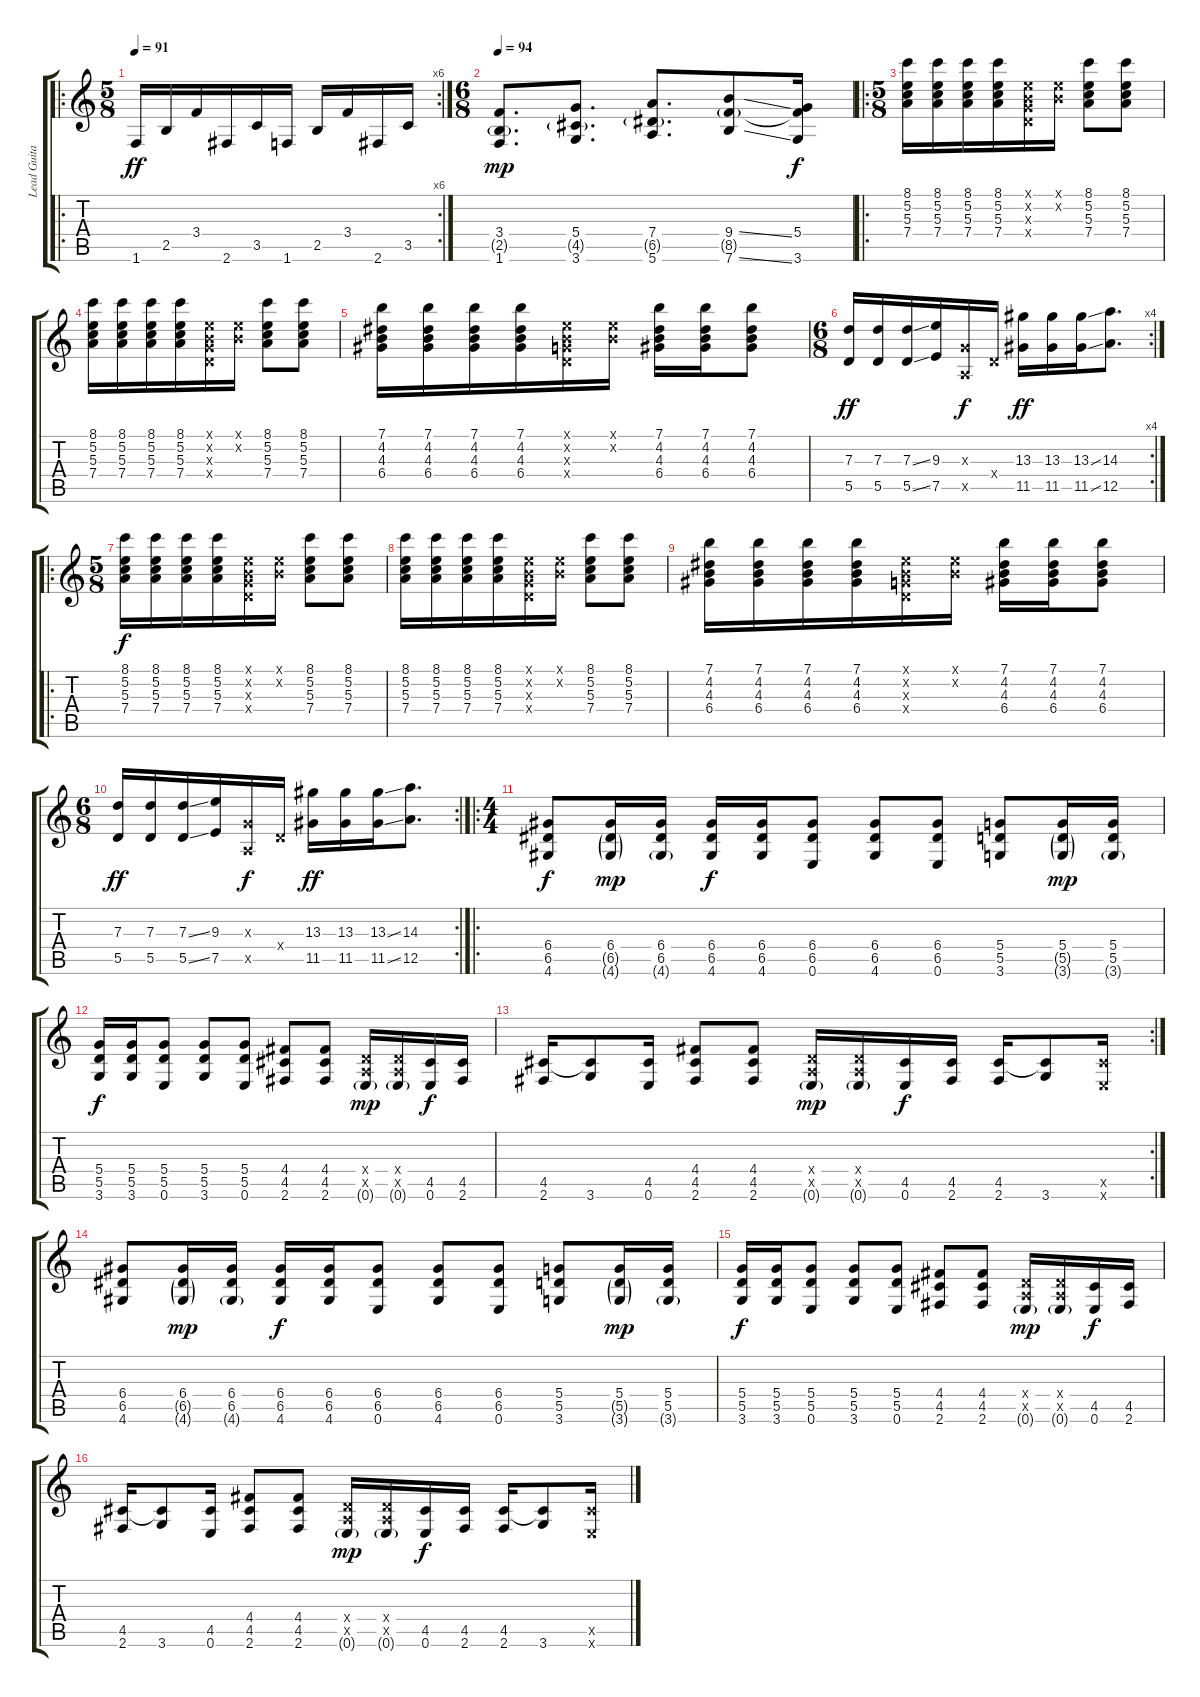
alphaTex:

\track ("Lead Guitar" "Lead Guita") {instrument overdrivenguitar}
\staff {score tabs}
\tuning (E4 B3 G3 D3 A2 E2) {hide}
\ro
\rc 6
\ts (5 8)
\tempo 91
\clef g2
\ks c
1.6.16{dy ff} 2.5.16 3.4.16 2.6.16 3.5.16 1.6.16 2.5.16 3.4.16 2.6.16 3.5.16 |
\ts (6 8)
\tempo 94
(3.4 2.5{g} 1.6).8{d dy mp} (5.4 4.5{g} 3.6).8{d} (7.4 6.5{g} 5.6).8{d} (9.4{ss} 8.5{g} 7.6{ss}).8 (5.4 8.5{t} 3.6).16{dy f} |
\ro
\ts (5 8)
(8.1 5.2 5.3 7.4).16 (8.1 5.2 5.3 7.4).16 (8.1 5.2 5.3 7.4).16 (8.1 5.2 5.3 7.4).16 (0.1{x} 0.2{x} 0.3{x} 0.4{x}).16 (0.1{x} 0.2{x}).16 (8.1 5.2 5.3 7.4).8 (8.1 5.2 5.3 7.4).8 |
(8.1 5.2 5.3 7.4).16 (8.1 5.2 5.3 7.4).16 (8.1 5.2 5.3 7.4).16 (8.1 5.2 5.3 7.4).16 (0.1{x} 0.2{x} 0.3{x} 0.4{x}).16 (0.1{x} 0.2{x}).16 (8.1 5.2 5.3 7.4).8 (8.1 5.2 5.3 7.4).8 |
(7.1 4.2 4.3 6.4).16 (7.1 4.2 4.3 6.4).16 (7.1 4.2 4.3 6.4).16 (7.1 4.2 4.3 6.4).16 (0.1{x} 0.2{x} 0.3{x} 0.4{x}).16 (0.1{x} 0.2{x}).16 (7.1 4.2 4.3 6.4).16 (7.1 4.2 4.3 6.4).16 (7.1 4.2 4.3 6.4).8 |
\rc 4
\ts (6 8)
(7.3 5.5).16{dy ff} (7.3 5.5).16 (7.3{ss} 5.5{ss}).16 (9.3 7.5).16 (0.3{x} 0.5{x}).16{dy f} 0.4{x}.16 (13.3 11.5).16{dy ff} (13.3 11.5).16 (13.3{ss} 11.5{ss}).16 (14.3 12.5).8{d} |
\ro
\ts (5 8)
(8.1 5.2 5.3 7.4).16{dy f} (8.1 5.2 5.3 7.4).16 (8.1 5.2 5.3 7.4).16 (8.1 5.2 5.3 7.4).16 (0.1{x} 0.2{x} 0.3{x} 0.4{x}).16 (0.1{x} 0.2{x}).16 (8.1 5.2 5.3 7.4).8 (8.1 5.2 5.3 7.4).8 |
(8.1 5.2 5.3 7.4).16 (8.1 5.2 5.3 7.4).16 (8.1 5.2 5.3 7.4).16 (8.1 5.2 5.3 7.4).16 (0.1{x} 0.2{x} 0.3{x} 0.4{x}).16 (0.1{x} 0.2{x}).16 (8.1 5.2 5.3 7.4).8 (8.1 5.2 5.3 7.4).8 |
(7.1 4.2 4.3 6.4).16 (7.1 4.2 4.3 6.4).16 (7.1 4.2 4.3 6.4).16 (7.1 4.2 4.3 6.4).16 (0.1{x} 0.2{x} 0.3{x} 0.4{x}).16 (0.1{x} 0.2{x}).16 (7.1 4.2 4.3 6.4).16 (7.1 4.2 4.3 6.4).16 (7.1 4.2 4.3 6.4).8 |
\rc 2
\ts (6 8)
(7.3 5.5).16{dy ff} (7.3 5.5).16 (7.3{ss} 5.5{ss}).16 (9.3 7.5).16 (0.3{x} 0.5{x}).16{dy f} 0.4{x}.16 (13.3 11.5).16{dy ff} (13.3 11.5).16 (13.3{ss} 11.5{ss}).16 (14.3 12.5).8{d} |
\ro
\ts (4 4)
(6.4 6.5 4.6).8{dy f} (6.4 6.5{g} 4.6{g}).16{dy mp} (6.4 6.5 4.6{g}).16 (6.4 6.5 4.6).16{dy f} (6.4 6.5 4.6).16 (6.4 6.5 0.6).8 (6.4 6.5 4.6).8 (6.4 6.5 0.6).8 (5.4 5.5 3.6).8 (5.4 5.5{g} 3.6{g}).16{dy mp} (5.4 5.5 3.6{g}).16 |
(5.4 5.5 3.6).16{dy f} (5.4 5.5 3.6).16 (5.4 5.5 0.6).8 (5.4 5.5 3.6).8 (5.4 5.5 0.6).8 (4.4 4.5 2.6).8 (4.4 4.5 2.6).8 (0.4{x} 0.5{x} 0.6{g}).16{dy mp} (0.4{x} 0.5{x} 0.6{g}).16 (4.5 0.6).16{dy f} (4.5 2.6).16 |
\rc 2
(4.5 2.6).16 (4.5{t} 3.6).8 (4.5 0.6).16 (4.4 4.5 2.6).8 (4.4 4.5 2.6).8 (0.4{x} 0.5{x} 0.6{g}).16{dy mp} (0.4{x} 0.5{x} 0.6{g}).16 (4.5 0.6).16{dy f} (4.5 2.6).16 (4.5 2.6).16 (4.5{t} 3.6).8 (4.5{x} 0.6{x}).16 |
(6.4 6.5 4.6).8 (6.4 6.5{g} 4.6{g}).16{dy mp} (6.4 6.5 4.6{g}).16 (6.4 6.5 4.6).16{dy f} (6.4 6.5 4.6).16 (6.4 6.5 0.6).8 (6.4 6.5 4.6).8 (6.4 6.5 0.6).8 (5.4 5.5 3.6).8 (5.4 5.5{g} 3.6{g}).16{dy mp} (5.4 5.5 3.6{g}).16 |
(5.4 5.5 3.6).16{dy f} (5.4 5.5 3.6).16 (5.4 5.5 0.6).8 (5.4 5.5 3.6).8 (5.4 5.5 0.6).8 (4.4 4.5 2.6).8 (4.4 4.5 2.6).8 (0.4{x} 0.5{x} 0.6{g}).16{dy mp} (0.4{x} 0.5{x} 0.6{g}).16 (4.5 0.6).16{dy f} (4.5 2.6).16 |
(4.5 2.6).16 (4.5{t} 3.6).8 (4.5 0.6).16 (4.4 4.5 2.6).8 (4.4 4.5 2.6).8 (0.4{x} 0.5{x} 0.6{g}).16{dy mp} (0.4{x} 0.5{x} 0.6{g}).16 (4.5 0.6).16{dy f} (4.5 2.6).16 (4.5 2.6).16 (4.5{t} 3.6).8 (4.5{x} 0.6{x}).16
